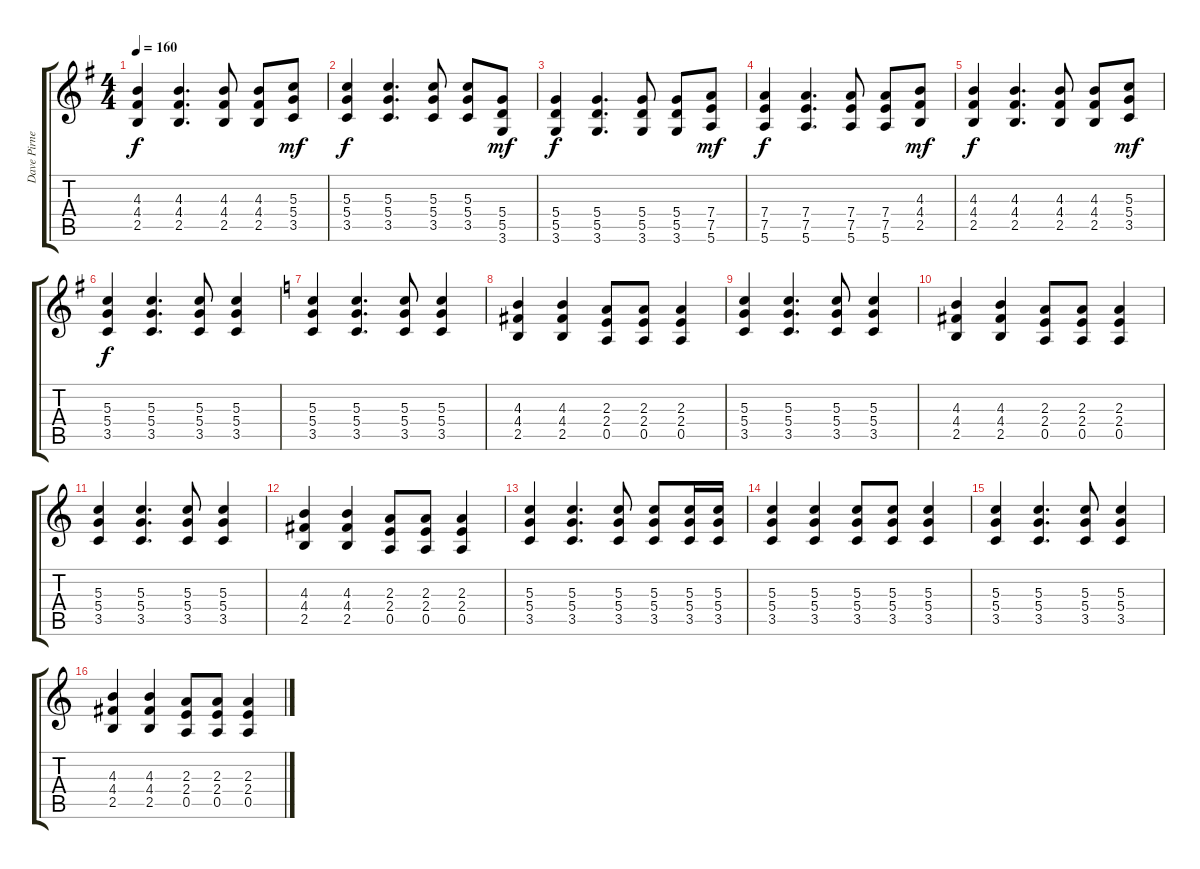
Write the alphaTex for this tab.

\track ("Dave Pirner" "Dave Pirne") {instrument electricguitarclean}
\staff {score tabs}
\tuning (E4 B3 G3 D3 A2 E2) {hide}
\ts (4 4)
\tempo 160
\clef g2
\ks g
(4.3 4.4 2.5).4{dy f} (4.3 4.4 2.5).4{d} (4.3 4.4 2.5).8 (4.3 4.4 2.5).8 (5.3 5.4 3.5).8{dy mf} |
(5.3 5.4 3.5).4{dy f} (5.3 5.4 3.5).4{d} (5.3 5.4 3.5).8 (5.3 5.4 3.5).8 (5.4 5.5 3.6).8{dy mf} |
(5.4 5.5 3.6).4{dy f} (5.4 5.5 3.6).4{d} (5.4 5.5 3.6).8 (5.4 5.5 3.6).8 (7.4 7.5 5.6).8{dy mf} |
(7.4 7.5 5.6).4{dy f} (7.4 7.5 5.6).4{d} (7.4 7.5 5.6).8 (7.4 7.5 5.6).8 (4.3 4.4 2.5).8{dy mf} |
(4.3 4.4 2.5).4{dy f} (4.3 4.4 2.5).4{d} (4.3 4.4 2.5).8 (4.3 4.4 2.5).8 (5.3 5.4 3.5).8{dy mf} |
(5.3 5.4 3.5).4{dy f} (5.3 5.4 3.5).4{d} (5.3 5.4 3.5).8 (5.3 5.4 3.5).4 |
\ks c
(5.3 5.4 3.5).4 (5.3 5.4 3.5).4{d} (5.3 5.4 3.5).8 (5.3 5.4 3.5).4 |
(4.3 4.4 2.5).4 (4.3 4.4 2.5).4 (2.3 2.4 0.5).8 (2.3 2.4 0.5).8 (2.3 2.4 0.5).4 |
(5.3 5.4 3.5).4 (5.3 5.4 3.5).4{d} (5.3 5.4 3.5).8 (5.3 5.4 3.5).4 |
(4.3 4.4 2.5).4 (4.3 4.4 2.5).4 (2.3 2.4 0.5).8 (2.3 2.4 0.5).8 (2.3 2.4 0.5).4 |
(5.3 5.4 3.5).4 (5.3 5.4 3.5).4{d} (5.3 5.4 3.5).8 (5.3 5.4 3.5).4 |
(4.3 4.4 2.5).4 (4.3 4.4 2.5).4 (2.3 2.4 0.5).8 (2.3 2.4 0.5).8 (2.3 2.4 0.5).4 |
(5.3 5.4 3.5).4 (5.3 5.4 3.5).4{d} (5.3 5.4 3.5).8 (5.3 5.4 3.5).8 (5.3 5.4 3.5).16 (5.3 5.4 3.5).16 |
(5.3 5.4 3.5).4 (5.3 5.4 3.5).4 (5.3 5.4 3.5).8 (5.3 5.4 3.5).8 (5.3 5.4 3.5).4 |
(5.3 5.4 3.5).4 (5.3 5.4 3.5).4{d} (5.3 5.4 3.5).8 (5.3 5.4 3.5).4 |
(4.3 4.4 2.5).4 (4.3 4.4 2.5).4 (2.3 2.4 0.5).8 (2.3 2.4 0.5).8 (2.3 2.4 0.5).4
